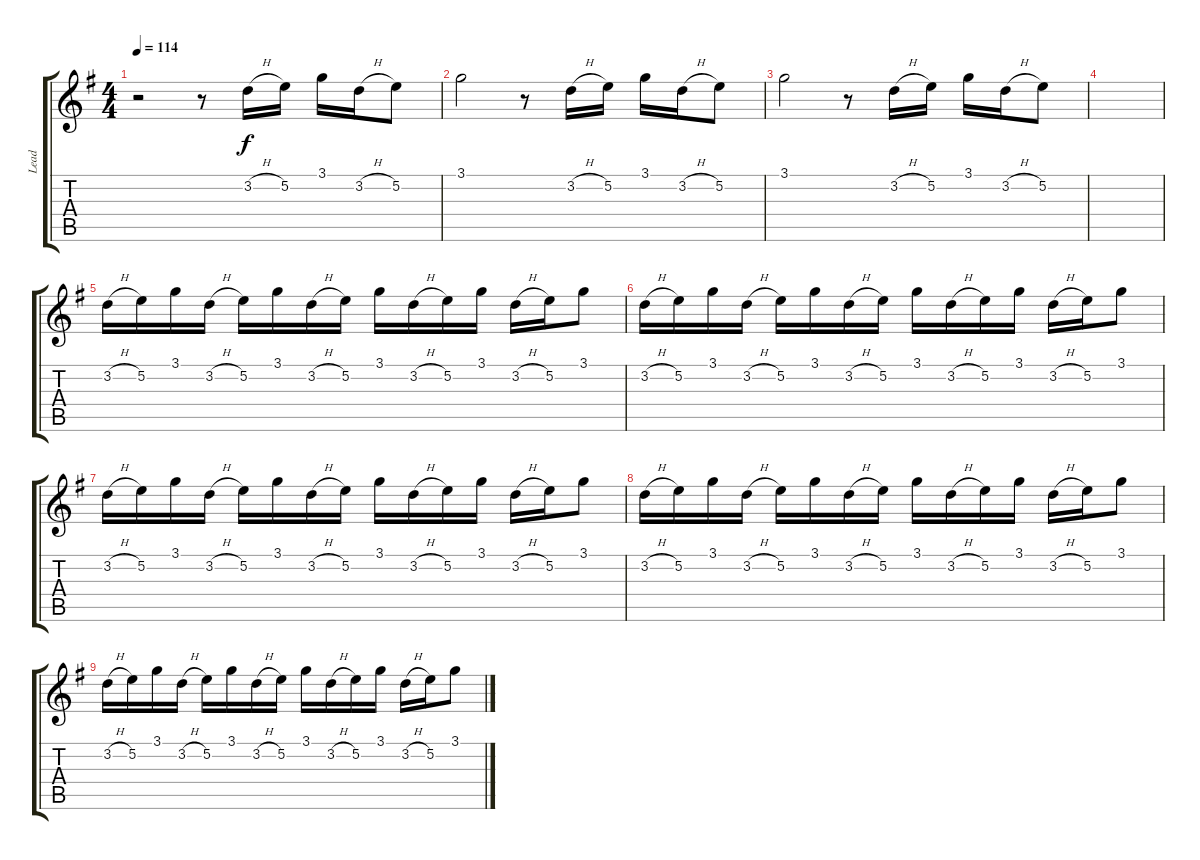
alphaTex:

\track ("Lead" "Lead") {instrument electricguitarjazz}
\staff {score tabs}
\tuning (E4 B3 G3 D3 A2 E2) {hide}
\ts (4 4)
\tempo 114
\clef g2
\ks g
r.2{dy f} r.8 3.2{h}.16 5.2.16 3.1.16 3.2{h}.16 5.2.8 |
3.1.2 r.8 3.2{h}.16 5.2.16 3.1.16 3.2{h}.16 5.2.8 |
3.1.2 r.8 3.2{h}.16 5.2.16 3.1.16 3.2{h}.16 5.2.8 |
|
3.2{h}.16 5.2.16 3.1.16 3.2{h}.16 5.2.16 3.1.16 3.2{h}.16 5.2.16 3.1.16 3.2{h}.16 5.2.16 3.1.16 3.2{h}.16 5.2.16 3.1.8 |
3.2{h}.16{volume 0} 5.2.16 3.1.16 3.2{h}.16 5.2.16 3.1.16 3.2{h}.16 5.2.16 3.1.16 3.2{h}.16 5.2.16 3.1.16 3.2{h}.16 5.2.16 3.1.8 |
3.2{h}.16 5.2.16 3.1.16 3.2{h}.16 5.2.16 3.1.16 3.2{h}.16 5.2.16 3.1.16 3.2{h}.16 5.2.16 3.1.16 3.2{h}.16 5.2.16 3.1.8 |
3.2{h}.16 5.2.16 3.1.16 3.2{h}.16 5.2.16 3.1.16 3.2{h}.16 5.2.16 3.1.16 3.2{h}.16 5.2.16 3.1.16 3.2{h}.16 5.2.16 3.1.8 |
3.2{h}.16 5.2.16 3.1.16 3.2{h}.16 5.2.16 3.1.16 3.2{h}.16 5.2.16 3.1.16 3.2{h}.16 5.2.16 3.1.16 3.2{h}.16 5.2.16 3.1.8
